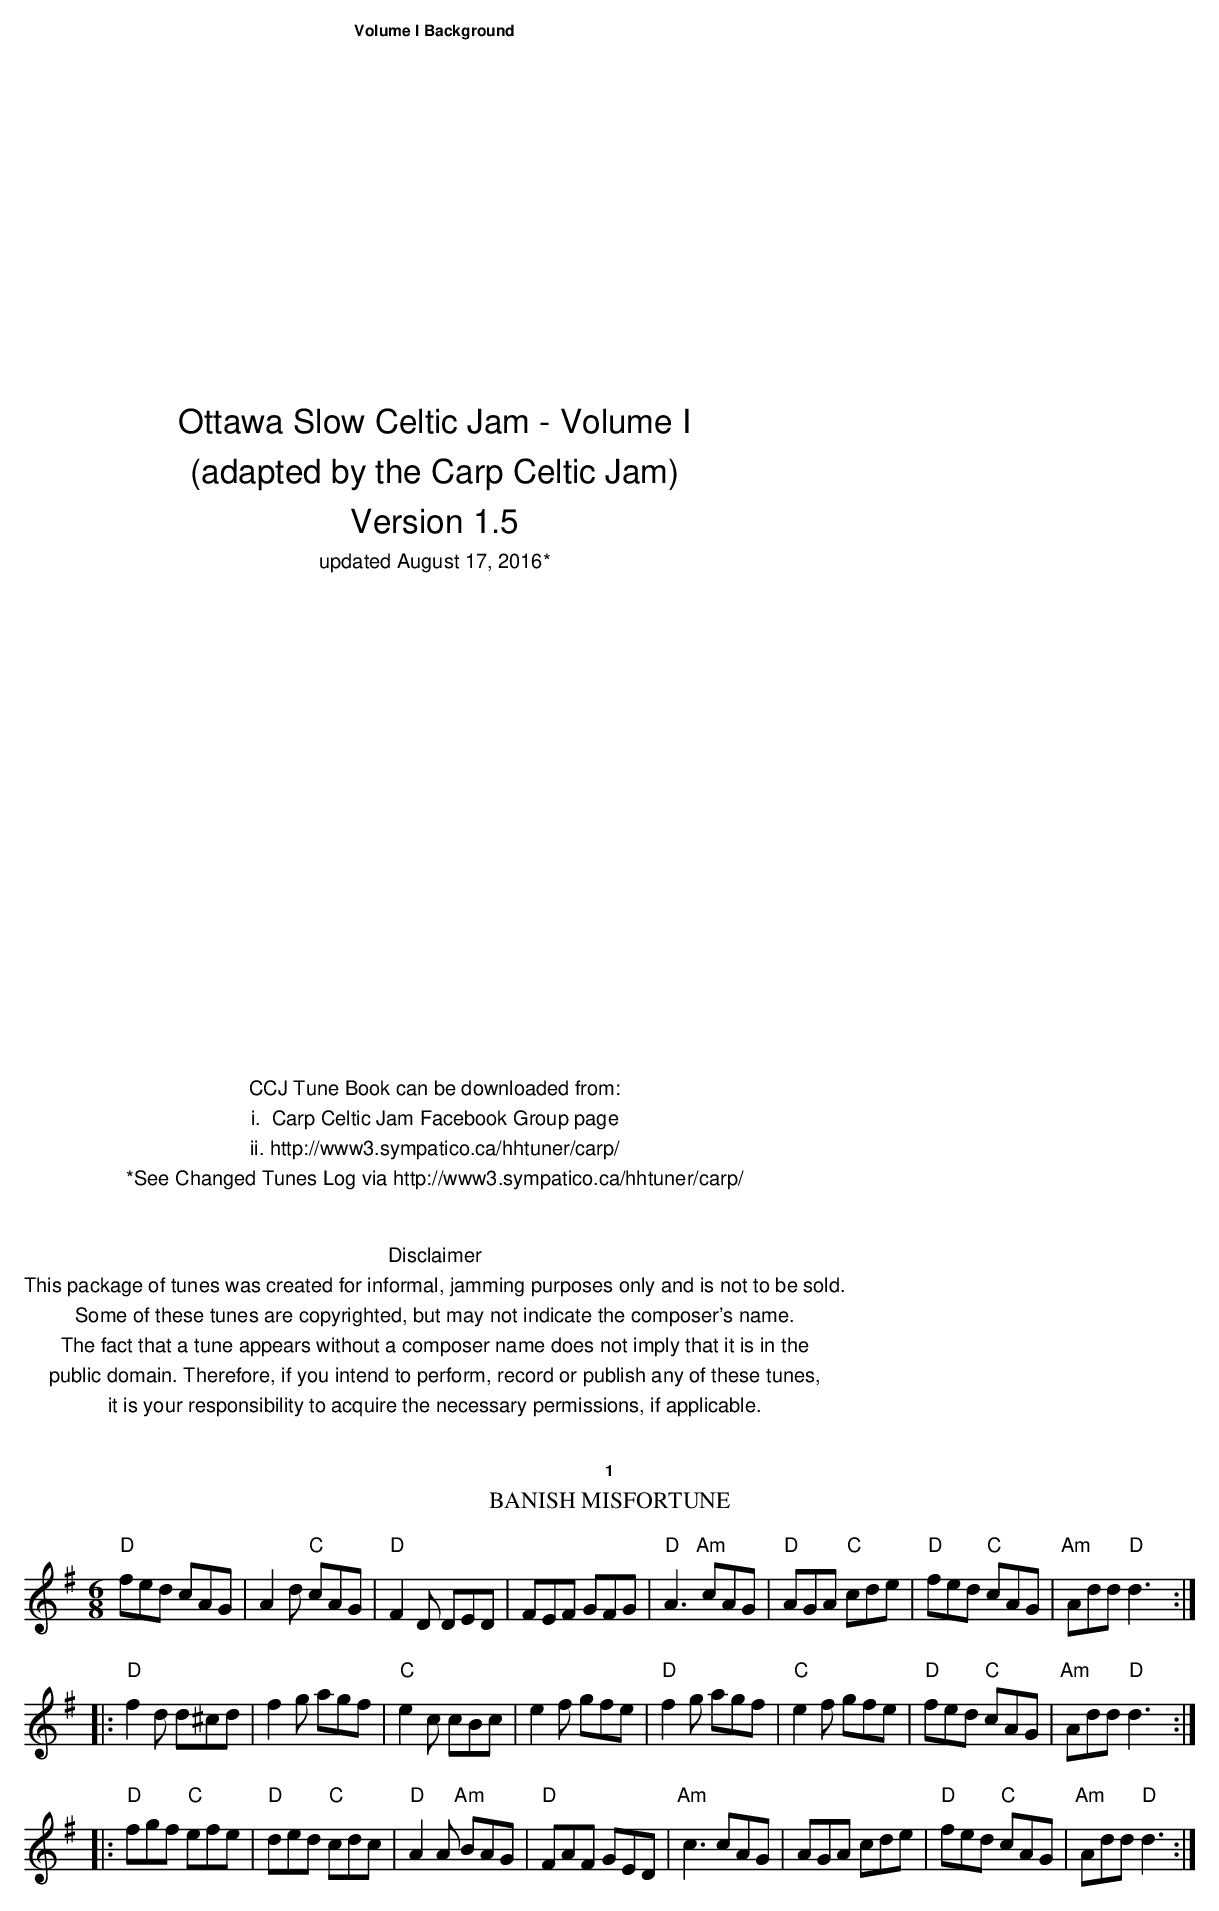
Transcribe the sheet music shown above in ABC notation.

X:1
T:Banish Misfortune
M:6/8
K:Dmix
"D"fed cAG|A2d "C" cAG|"D"F2D DED|FEF GFG|"D"A3 "Am"cAG|"D"AGA "C"cde|"D"fed "C"cAG|"Am"Add "D" d3:|
|:"D"f2d d^cd|f2g agf|"C"e2c cBc|e2f gfe|"D"f2g agf|"C"e2f gfe|"D"fed "C"cAG|"Am"Add "D"d3:|
|:"D"fgf "C"efe|"D"ded "C"cdc|"D"A2A "Am" BAG|"D"FAF GED|"Am"c3 cAG|AGA cde|"D" fed "C"cAG|"Am"Add "D"d3:|
